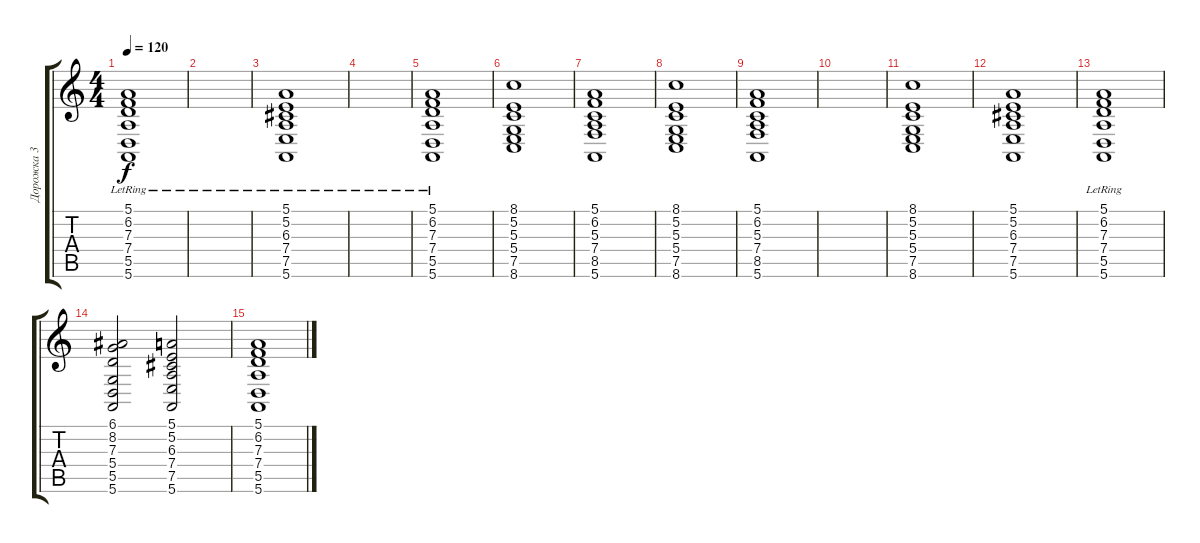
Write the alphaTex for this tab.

\track ("Дорожка 3" "Дорожка 3") {instrument pad4choir}
\staff {score tabs}
\tuning (E4 B3 G3 D3 A2 E2) {hide}
\ts (4 4)
\tempo 120
\clef g2
\ks c
(5.1{lr} 6.2{lr} 7.3{lr} 7.4{lr} 5.5{lr} 5.6{lr}).1{dy f} |
|
(5.1{lr} 5.2{lr} 6.3{lr} 7.4{lr} 7.5{lr} 5.6{lr}).1 |
|
(5.1 6.2 7.3 7.4{lr} 5.5 5.6).1 |
(8.1 5.2 5.3 5.4 7.5 8.6).1 |
(5.1 6.2 5.3 7.4 8.5 5.6).1 |
(8.1 5.2 5.3 5.4 7.5 8.6).1 |
(5.1 6.2 5.3 7.4 8.5 5.6).1 |
|
(8.1 5.2 5.3 5.4 7.5 8.6).1 |
(5.1 5.2 6.3 7.4 7.5 5.6).1 |
(5.1 6.2 7.3 7.4{lr} 5.5 5.6).1 |
(6.1 8.2 7.3 5.4 5.5 5.6).2 (5.1 5.2 6.3 7.4 7.5 5.6).2 |
(5.1 6.2 7.3 7.4 5.5 5.6).1
